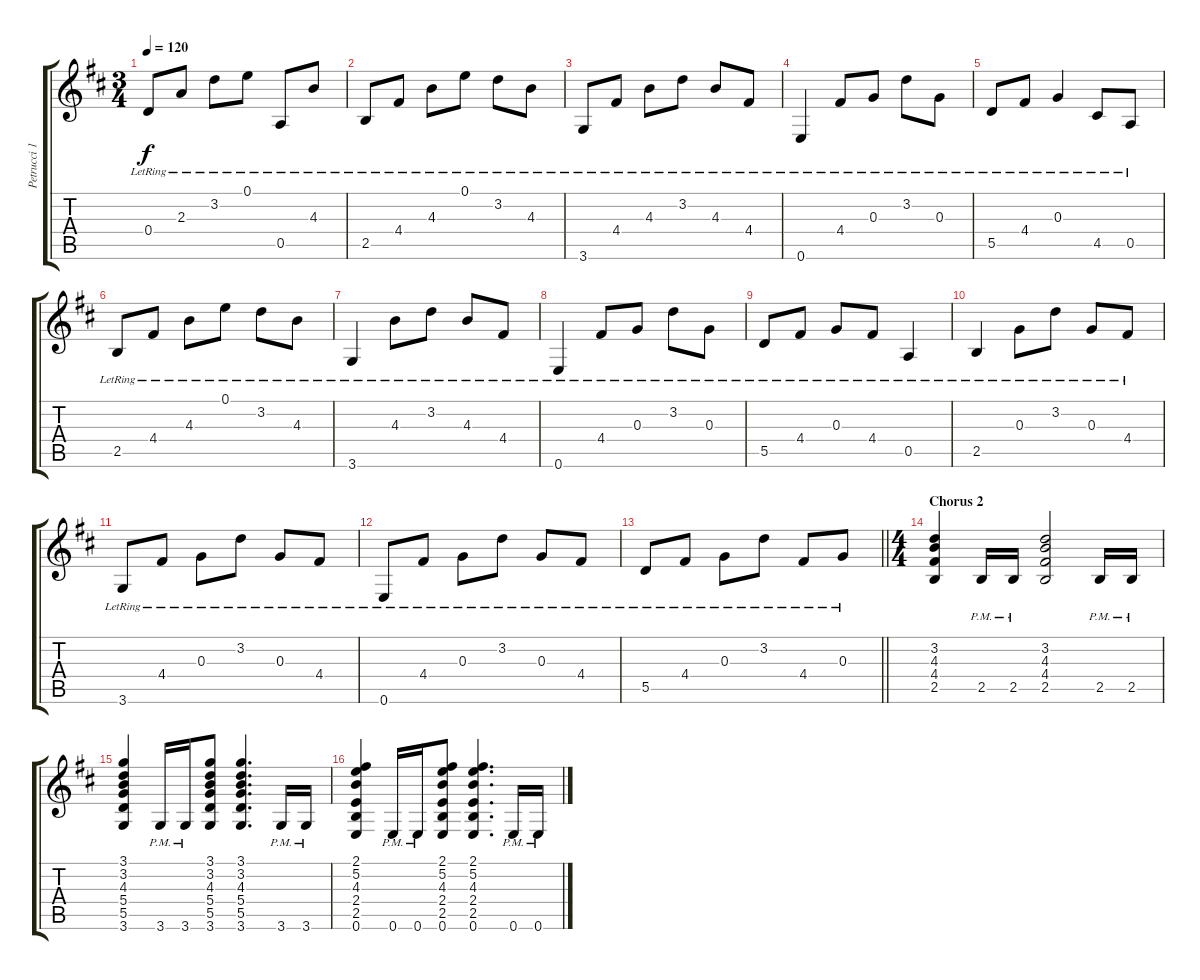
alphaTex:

\track ("Petrucci 1" "Petrucci 1") {instrument overdrivenguitar}
\staff {score tabs}
\tuning (E4 B3 G3 D3 A2 E2) {hide}
\ts (3 4)
\tempo 120
\clef g2
\ks bminor
0.4{lr}.8{dy f} 2.3{lr}.8 3.2{lr}.8 0.1{lr}.8 0.5{lr}.8 4.3{lr}.8 |
2.5{lr}.8 4.4{lr}.8 4.3{lr}.8 0.1{lr}.8 3.2{lr}.8 4.3{lr}.8 |
3.6{lr}.8 4.4{lr}.8 4.3{lr}.8 3.2{lr}.8 4.3{lr}.8 4.4{lr}.8 |
0.6{lr}.4 4.4{lr}.8 0.3{lr}.8 3.2{lr}.8 0.3{lr}.8 |
5.5{lr}.8 4.4{lr}.8 0.3{lr}.4 4.5{lr}.8 0.5{lr}.8 |
2.5{lr}.8 4.4{lr}.8 4.3{lr}.8 0.1{lr}.8 3.2{lr}.8 4.3{lr}.8 |
3.6{lr}.4 4.3{lr}.8 3.2{lr}.8 4.3{lr}.8 4.4{lr}.8 |
0.6{lr}.4 4.4{lr}.8 0.3{lr}.8 3.2{lr}.8 0.3{lr}.8 |
5.5{lr}.8 4.4{lr}.8 0.3{lr}.8 4.4{lr}.8 0.5{lr}.4 |
2.5{lr}.4 0.3{lr}.8 3.2{lr}.8 0.3{lr}.8 4.4{lr}.8 |
3.6{lr}.8 4.4{lr}.8 0.3{lr}.8 3.2{lr}.8 0.3{lr}.8 4.4{lr}.8 |
0.6{lr}.8 4.4{lr}.8 0.3{lr}.8 3.2{lr}.8 0.3{lr}.8 4.4{lr}.8 |
\barLineRight lightlight
5.5{lr}.8 4.4{lr}.8 0.3{lr}.8 3.2{lr}.8 4.4{lr}.8 0.3{lr}.8 |
\ts (4 4)
\section ("" "Chorus 2")
(3.2 4.3 4.4 2.5).4{instrument overdrivenguitar} 2.5{pm}.16 2.5{pm}.16 (3.2 4.3 4.4 2.5).2 2.5{pm}.16 2.5{pm}.16 |
(3.1 3.2 4.3 5.4 5.5 3.6).4 3.6{pm}.16 3.6{pm}.16 (3.1 3.2 4.3 5.4 5.5 3.6).8 (3.1 3.2 4.3 5.4 5.5 3.6).4{d} 3.6{pm}.16 3.6{pm}.16 |
(2.1 5.2 4.3 2.4 2.5 0.6).4 0.6{pm}.16 0.6{pm}.16 (2.1 5.2 4.3 2.4 2.5 0.6).8 (2.1 5.2 4.3 2.4 2.5 0.6).4{d} 0.6{pm}.16 0.6{pm}.16
